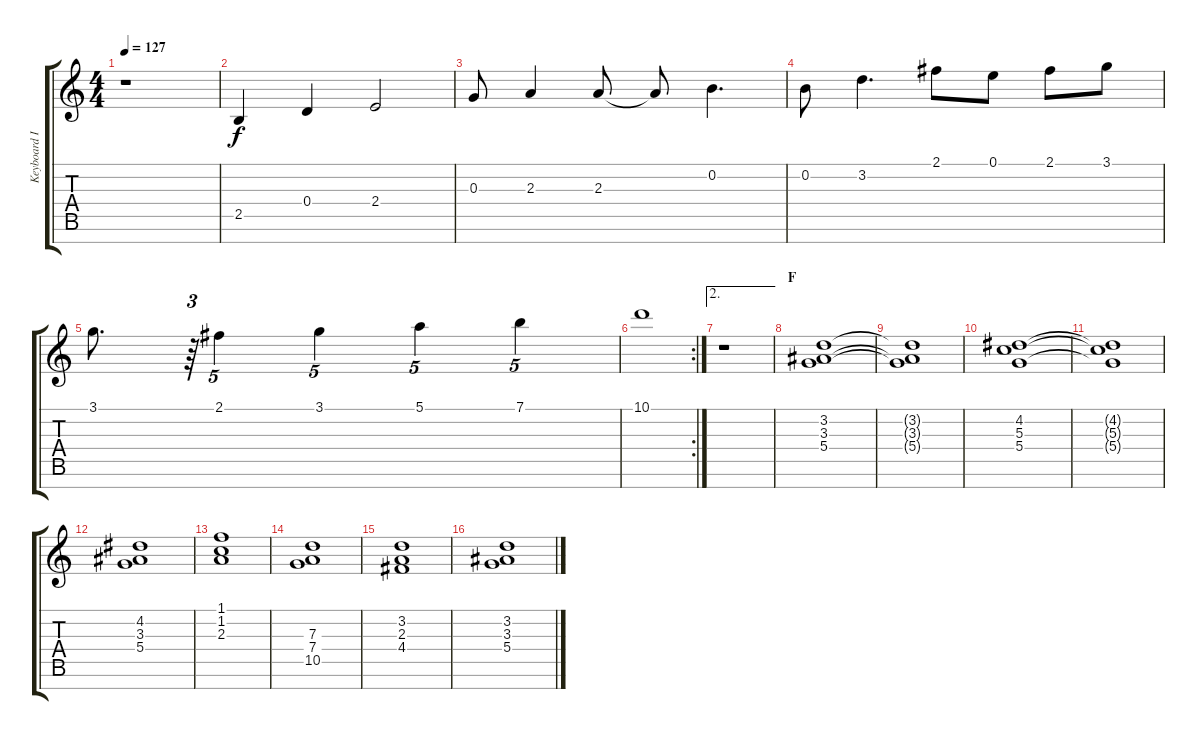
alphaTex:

\track ("Keyboard I" "Keyboard I") {instrument harmonica}
\staff {score tabs}
\tuning (E5 B4 G4 D4 A3 E3 B2) {hide}
\ts (4 4)
\tempo 127
\clef g2
\ks c
r.1{dy f} |
2.5.4 0.4.4 2.4.2 |
0.3.8 2.3.4 2.3.8 2.3{t}.8 0.2.4{d} |
0.2.8 3.2.4{d} 2.1.8 0.1.8 2.1.8 3.1.8 |
3.1.8{d} r.64{tu (3 2)} 2.1.4{tu (5 4)} 3.1.4{tu (5 4)} 5.1.4{tu (5 4)} 7.1.4{tu (5 4)} |
\rc 2
10.1.1 |
\ae 2
r.1 |
\section ("" "F")
(3.2 3.3 5.4).1 |
(3.2{t} 3.3{t} 5.4{t}).1 |
(4.2 5.3 5.4).1 |
(4.2{t} 5.3{t} 5.4{t}).1 |
(4.2 3.3 5.4).1 |
(1.1 1.2 2.3).1 |
(7.3 7.4 10.5).1 |
(3.2 2.3 4.4).1 |
(3.2 3.3 5.4).1
